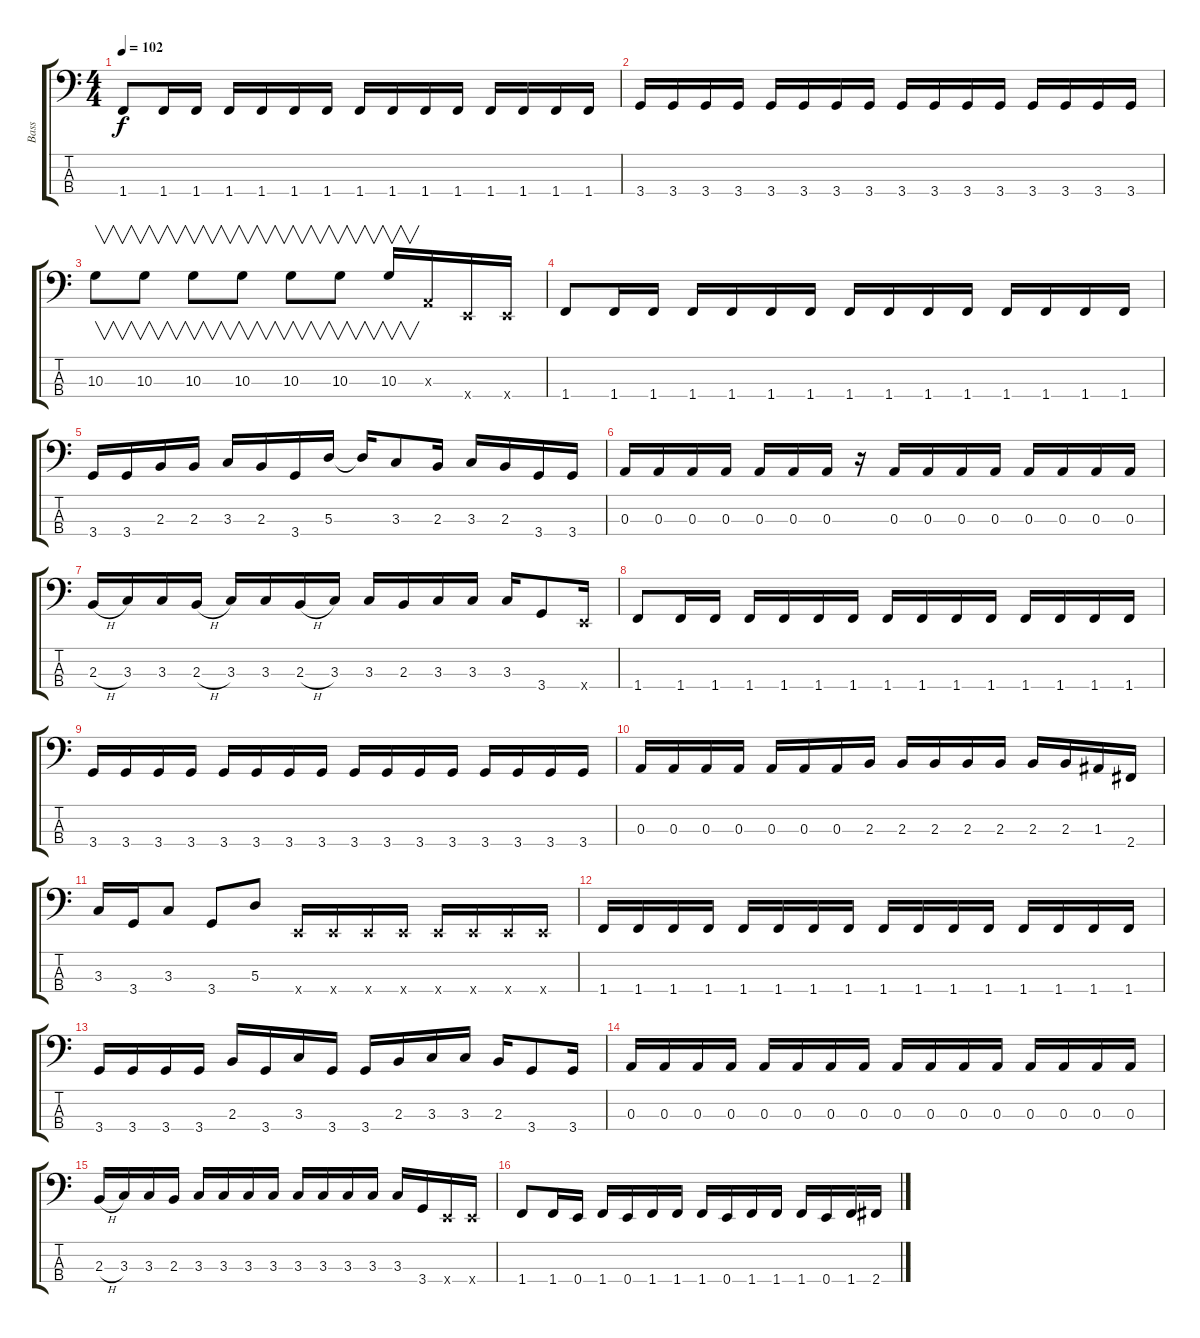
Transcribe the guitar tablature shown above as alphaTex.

\track ("Bass" "Bass") {instrument electricbasspick}
\staff {score tabs}
\tuning (G2 D2 A1 E1) {hide}
\ts (4 4)
\tempo 102
\clef f4
\ks c
1.4.8{dy f} 1.4.16 1.4.16 1.4.16 1.4.16 1.4.16 1.4.16 1.4.16 1.4.16 1.4.16 1.4.16 1.4.16 1.4.16 1.4.16 1.4.16 |
3.4.16 3.4.16 3.4.16 3.4.16 3.4.16 3.4.16 3.4.16 3.4.16 3.4.16 3.4.16 3.4.16 3.4.16 3.4.16 3.4.16 3.4.16 3.4.16 |
10.3.8{v} 10.3.8{v} 10.3.8{v} 10.3.8{v} 10.3.8{v} 10.3.8{v} 10.3.16{v} 0.3{x}.16 0.4{x}.16 0.4{x}.16 |
1.4.8 1.4.16 1.4.16 1.4.16 1.4.16 1.4.16 1.4.16 1.4.16 1.4.16 1.4.16 1.4.16 1.4.16 1.4.16 1.4.16 1.4.16 |
3.4.16 3.4.16 2.3.16 2.3.16 3.3.16 2.3.16 3.4.16 5.3.16 5.3{t}.16 3.3.8 2.3.16 3.3.16 2.3.16 3.4.16 3.4.16 |
0.3.16 0.3.16 0.3.16 0.3.16 0.3.16 0.3.16 0.3.16 r.16 0.3.16 0.3.16 0.3.16 0.3.16 0.3.16 0.3.16 0.3.16 0.3.16 |
2.3{h}.16 3.3.16 3.3.16 2.3{h}.16 3.3.16 3.3.16 2.3{h}.16 3.3.16 3.3.16 2.3.16 3.3.16 3.3.16 3.3.16 3.4.8 0.4{x}.16 |
1.4.8 1.4.16 1.4.16 1.4.16 1.4.16 1.4.16 1.4.16 1.4.16 1.4.16 1.4.16 1.4.16 1.4.16 1.4.16 1.4.16 1.4.16 |
3.4.16 3.4.16 3.4.16 3.4.16 3.4.16 3.4.16 3.4.16 3.4.16 3.4.16 3.4.16 3.4.16 3.4.16 3.4.16 3.4.16 3.4.16 3.4.16 |
0.3.16 0.3.16 0.3.16 0.3.16 0.3.16 0.3.16 0.3.16 2.3.16 2.3.16 2.3.16 2.3.16 2.3.16 2.3.16 2.3.16 1.3.16 2.4.16 |
3.3.16 3.4.16 3.3.8 3.4.8 5.3.8 0.4{x}.16 0.4{x}.16 0.4{x}.16 0.4{x}.16 0.4{x}.16 0.4{x}.16 0.4{x}.16 0.4{x}.16 |
1.4.16 1.4.16 1.4.16 1.4.16 1.4.16 1.4.16 1.4.16 1.4.16 1.4.16 1.4.16 1.4.16 1.4.16 1.4.16 1.4.16 1.4.16 1.4.16 |
3.4.16 3.4.16 3.4.16 3.4.16 2.3.16 3.4.16 3.3.16 3.4.16 3.4.16 2.3.16 3.3.16 3.3.16 2.3.16 3.4.8 3.4.16 |
0.3.16 0.3.16 0.3.16 0.3.16 0.3.16 0.3.16 0.3.16 0.3.16 0.3.16 0.3.16 0.3.16 0.3.16 0.3.16 0.3.16 0.3.16 0.3.16 |
2.3{h}.16 3.3.16 3.3.16 2.3.16 3.3.16 3.3.16 3.3.16 3.3.16 3.3.16 3.3.16 3.3.16 3.3.16 3.3.16 3.4.16 0.4{x}.16 0.4{x}.16 |
1.4.8 1.4.16 0.4.16 1.4.16 0.4.16 1.4.16 1.4.16 1.4.16 0.4.16 1.4.16 1.4.16 1.4.16 0.4.16 1.4.16 2.4.16
